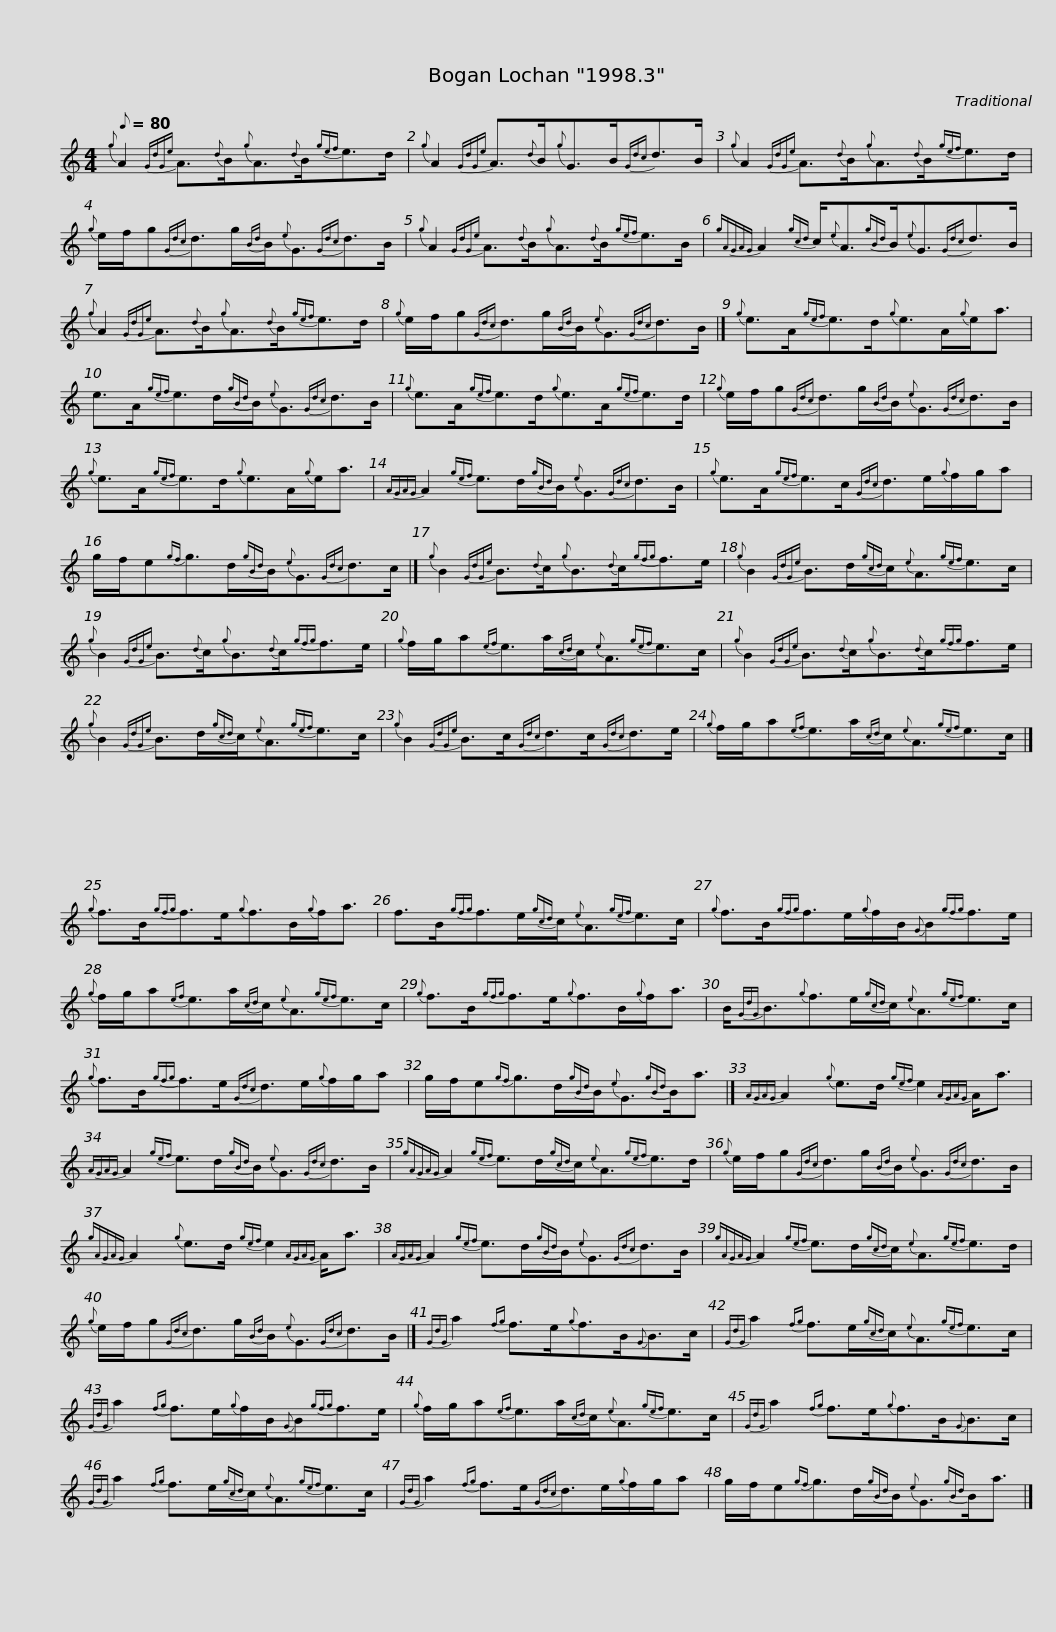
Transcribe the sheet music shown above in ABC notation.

X:1
L:1/8
Q:1/8=80
M:4/4
I:linebreak $
K:C
V:1 treble
V:1
{g} A2{GdGe} A3/2{d}B/{g}A3/2{d}B/{gef}e>d |{g} A2{GdGe} A3/2{d}B/{g}G>B{Gdc}d>B |${g} A2{GdGe} A3/2{d}B/{g}A3/2{d}B/{gef}e>d |{g} e/f/g{Gdc}d>g{Bd}B/{e}G3/2{Gdc}d>B |${g} A2{GdGe} A3/2{d}B/{g}A3/2{d}B/{gef}e>B | %5
{gAGAG} A2{gcd} c/{e}A3/2{gBd}B/{e}G3/2{Gdc}d>B |${g} A2{GdGe} A3/2{d}B/{g}A3/2{d}B/{gef}e>d |{g} e/f/g{Gdc}d>g{Bd}B/{e}G3/2{Gdc}d>B |]${g} e>A{gef}e>d{g}e>A{g}e<a | e>A{gef}e>d{gBd}B/{e}G3/2{Gdc}d>B | %10
{g} e>A{gef}e>d{g}e>A{gef}e>d |${g} e/f/g{Gdc}d>g{Bd}B/{e}G3/2{Gdc}d>B |{g} e>A{gef}e>d{g}e>A{g}e<a |${AGAG} A2{gef} e>d{gBd}B/{e}G3/2{Gdc}d>B |{g} e>A{gef}e>c{Gdc}d>e{g}f/g/a |$ %15
 g/f/e{gf}g>d{gBd}B/{e}G3/2{Gdc}d>c |]{g} B2{GdGe} B3/2{d}c/{g}B3/2{d}c/{gfg}f>e |${g} B2{GdGe} B>d{gcd}c/{e}A3/2{gef}e>c |{g} B2{GdGe} B3/2{d}c/{g}B3/2{d}c/{gfg}f>e |${g} f/g/a{ef}e>a{cd}c/{e}A3/2{gef}e>c | %20
{g} B2{GdGe} B3/2{d}c/{g}B3/2{d}c/{gfg}f>e |${g} B2{GdGe} B>d{gcd}c/{e}A3/2{gef}e>c |{g} B2{GdGe} B>c{Gdc}d>c{Gdc}d>e |${g} f/g/a{ef}e>a{cd}c/{e}A3/2{gef}e>c |]{g} f>B{gfg}f>e{g}f>B{g}f<a |$ %25
 f>B{gfg}f>e{gcd}c/{e}A3/2{gef}e>c |{g} f>B{gfg}f>e{g}f/B/{G}B{gfg}f>e |${g} f/g/a{ef}e>a{cd}c/{e}A3/2{gef}e>c |{g} f>B{gfg}f>e{g}f>B{g}f<a |$ B/{GdG}B3/2{g}f>e{gcd}c/{e}A3/2{gef}e>c | %30
{g} f>B{gfg}f>e{Gdc}d>e{g}f/g/a |$ g/f/e{gf}g>d{gBd}B/{e}G3/2{gBd}B<a |]{AGAG} A2{g} e>d{gef} e2{AGAG} A<a |${AGAG} A2{gef} e>d{gBd}B/{e}G3/2{Gdc}d>B |{gAGAG} A2{gef} e>d{gcd}c/{e}A3/2{gef}e>d |$ %35
{g} e/f/g{Gdc}d>g{Bd}B/{e}G3/2{Gdc}d>B |{gAGAG} A2{g} e>d{gef} e2{AGAG} A<a |${AGAG} A2{gef} e>d{gBd}B/{e}G3/2{Gdc}d>B |{gAGAG} A2{gef} e>d{gcd}c/{e}A3/2{gef}e>d |${g} e/f/g{Gdc}d>g{Bd}B/{e}G3/2{Gdc}d>B |] %40
{GdG} a2{fg} f>e{g}f>B{G}B>c |${GdG} a2{fg} f>e{gcd}c/{e}A3/2{gef}e>c |{GdG} a2{fg} f>e{g}f/B/{G}B{gfg}f>e |${g} f/g/a{ef}e>a{cd}c/{e}A3/2{gef}e>c |{GdG} a2{fg} f>e{g}f>B{G}B>c | %45
{GdG} a2{fg} f>e{gcd}c/{e}A3/2{gef}e>c |${GdG} a2{fg} f>e{Gdc}d>e{g}f/g/a | g/f/e{gf}g>d{gBd}B/{e}G3/2{gBd}B<a |] %48
